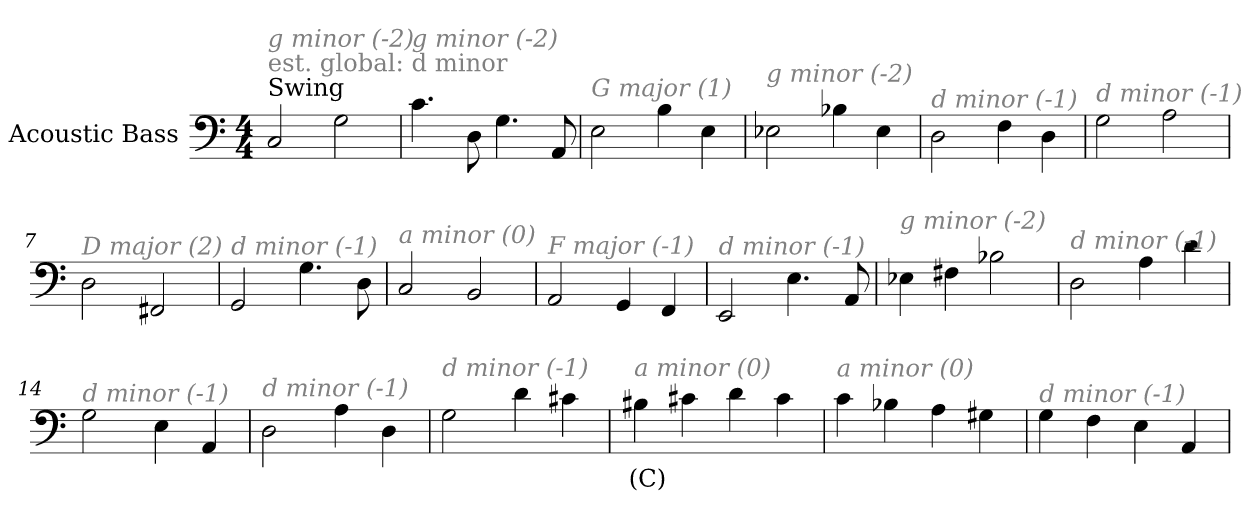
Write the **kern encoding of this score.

**kern	**text
*part1	*part1
*staff1	*staff1
*I"Acoustic Bass	*
*clefF4	*
*ITrd7c12	*
*k[]	*
*C:	*
*M4/4	*
*MM120	*
=1	=1
!LO:TX:a:t=Swing	!
!LO:TX:a:color=#808080:t=est. global&colon; d minor	!
!LO:TX:i:color=#808080:t=g minor (-2)	!
2CC	.
2GG	.
=2	=2
!LO:TX:i:color=#808080:t=g minor (-2)	!
4.C	.
8DD	.
4.GG	.
8AAA	.
=3	=3
!LO:TX:i:color=#808080:t=G major (1)	!
2EE	.
4BB	.
4EE	.
=4	=4
!LO:TX:i:color=#808080:t=g minor (-2)	!
2EE-X	.
4BB-X	.
4EE-	.
=5	=5
!LO:TX:i:color=#808080:t=d minor (-1)	!
2DD	.
4FF	.
4DD	.
=6	=6
!LO:TX:i:color=#808080:t=d minor (-1)	!
2GG	.
2AA	.
=7	=7
!LO:TX:i:color=#808080:t=D major (2)	!
2DD	.
2FFF#X	.
=8	=8
!LO:TX:i:color=#808080:t=d minor (-1)	!
2GGG	.
4.GG	.
8DD	.
=9	=9
!LO:TX:i:color=#808080:t=a minor (0)	!
2CC	.
2BBB	.
=10	=10
!LO:TX:i:color=#808080:t=F major (-1)	!
2AAA	.
4GGG	.
4FFF	.
=11	=11
!LO:TX:i:color=#808080:t=d minor (-1)	!
2EEE	.
4.EE	.
8AAA	.
=12	=12
!LO:TX:i:color=#808080:t=g minor (-2)	!
4EE-X	.
4FF#X	.
2BB-X	.
=13	=13
!LO:TX:i:color=#808080:t=d minor (-1)	!
2DD	.
4AA	.
4D	.
=14	=14
!LO:TX:i:color=#808080:t=d minor (-1)	!
2GG	.
4EE	.
4AAA	.
=15	=15
!LO:TX:i:color=#808080:t=d minor (-1)	!
2DD	.
4AA	.
4DD	.
=16	=16
!LO:TX:i:color=#808080:t=d minor (-1)	!
2GG	.
4D	.
4C#X	.
=17	=17
!LO:TX:i:color=#808080:t=a minor (0)	!
4BB#Xi	(C)
4C#X	.
4D	.
4C#	.
=18	=18
!LO:TX:i:color=#808080:t=a minor (0)	!
4C	.
4BB-X	.
4AA	.
4GG#X	.
=19	=19
!LO:TX:i:color=#808080:t=d minor (-1)	!
4GG	.
4FF	.
4EE	.
4AAA	.
=	=
*-	*-
